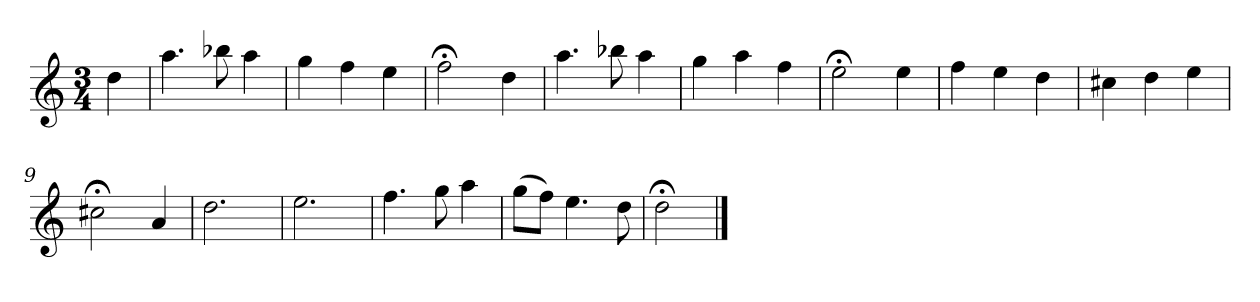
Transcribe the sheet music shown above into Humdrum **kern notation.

**kern
*part1
*staff1
*k[]
*D:dor
*M3/4
*MM120
=
4dd
=1
4.aa
8bb-X
4aa
=2
4gg
4ff
4ee
=3
2ff;<
4dd
=4
4.aa
8bb-X
4aa
=5
4gg
4aa
4ff
=6
2ee;<
4ee
=7
4ff
4ee
4dd
=8
4cc#X
4dd
4ee
=9
2cc#X;<
4a
=10
2.dd
=11
2.ee
=12
4.ff
8gg
4aa
=13
(8ggL
8ffJ)
4.ee
8dd
=14
2dd;<
==
*-
